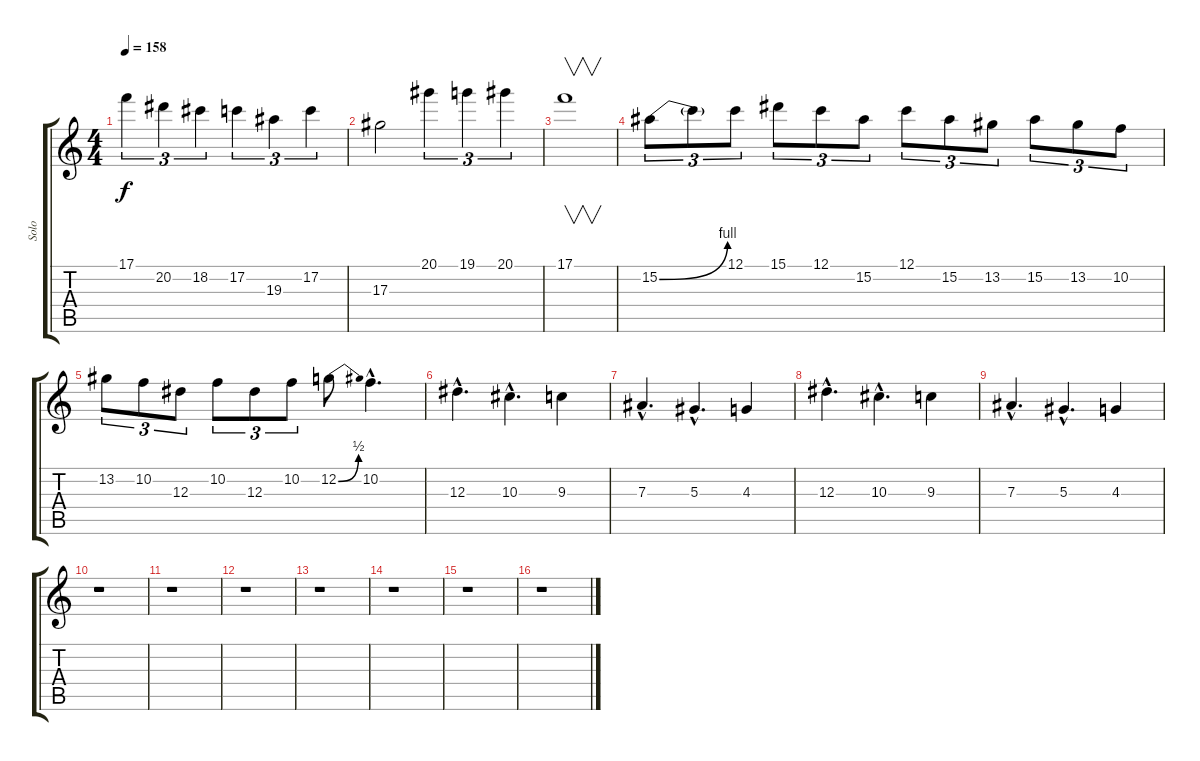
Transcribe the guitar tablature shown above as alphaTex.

\track ("Solo" "Solo") {instrument distortionguitar}
\staff {score tabs}
\tuning (C4 G3 Eb3 Bb2 F2 C2) {hide}
\ts (4 4)
\tempo 158
\clef g2
\ks c
17.1.4{tu (3 2) dy f} 20.2.4{tu (3 2)} 18.2.4{tu (3 2)} 17.2.4{tu (3 2)} 19.3.4{tu (3 2)} 17.2.4{tu (3 2)} |
17.3.2 20.1.4{tu (3 2)} 19.1.4{tu (3 2)} 20.1.4{tu (3 2)} |
17.1.1{v} |
15.2{be (bend 0 0 60 4)}.8{tu (3 2)} 15.2{t}.8{tu (3 2)} 12.1.8{tu (3 2)} 15.1.8{tu (3 2)} 12.1.8{tu (3 2)} 15.2.8{tu (3 2)} 12.1.8{tu (3 2)} 15.2.8{tu (3 2)} 13.2.8{tu (3 2)} 15.2.8{tu (3 2)} 13.2.8{tu (3 2)} 10.2.8{tu (3 2)} |
13.2.8{tu (3 2)} 10.2.8{tu (3 2)} 12.3.8{tu (3 2)} 10.2.8{tu (3 2)} 12.3.8{tu (3 2)} 10.2.8{tu (3 2)} 12.2{be (bend 0 0 60 2)}.8 10.2{hac}.4{d} |
12.3{hac}.4{d} 10.3{hac}.4{d} 9.3.4 |
7.3{hac}.4{d} 5.3{hac}.4{d} 4.3.4 |
12.3{hac}.4{d} 10.3{hac}.4{d} 9.3.4 |
7.3{hac}.4{d} 5.3{hac}.4{d} 4.3.4 |
r.1 |
r.1 |
r.1 |
r.1 |
r.1 |
r.1 |
r.1
